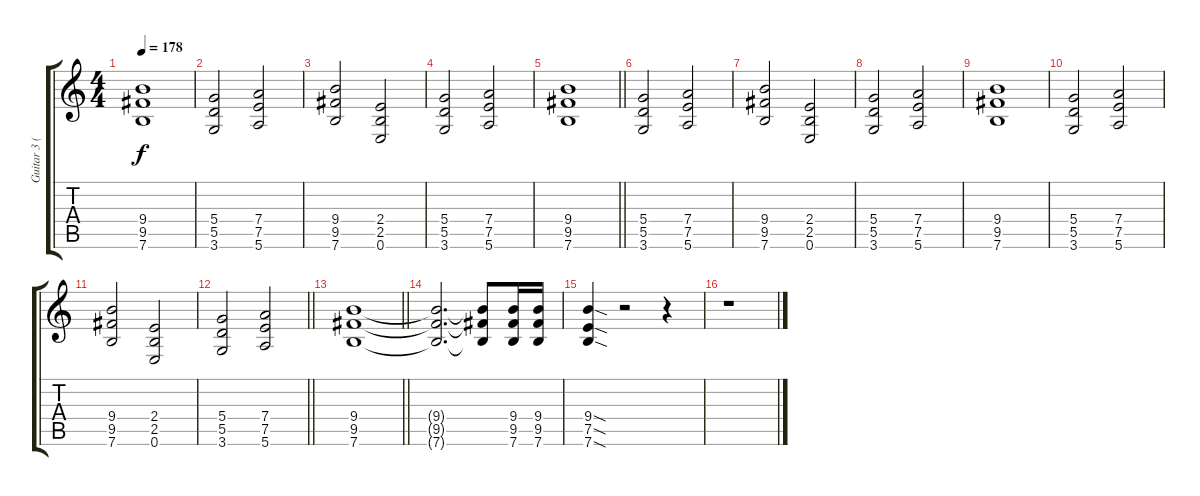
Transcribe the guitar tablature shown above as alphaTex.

\track ("Guitar 3 (Extra)" "Guitar 3 (") {instrument distortionguitar}
\staff {score tabs}
\tuning (E4 B3 G3 D3 A2 E2) {hide}
\ts (4 4)
\tempo 178
\clef g2
\ks c
(9.4 9.5 7.6).1{dy f} |
(5.4 5.5 3.6).2 (7.4 7.5 5.6).2 |
(9.4 9.5 7.6).2 (2.4 2.5 0.6).2 |
(5.4 5.5 3.6).2 (7.4 7.5 5.6).2 |
\barLineRight lightlight
(9.4 9.5 7.6).1 |
(5.4 5.5 3.6).2 (7.4 7.5 5.6).2 |
(9.4 9.5 7.6).2 (2.4 2.5 0.6).2 |
(5.4 5.5 3.6).2 (7.4 7.5 5.6).2 |
(9.4 9.5 7.6).1 |
(5.4 5.5 3.6).2 (7.4 7.5 5.6).2 |
(9.4 9.5 7.6).2 (2.4 2.5 0.6).2 |
\barLineRight lightlight
(5.4 5.5 3.6).2 (7.4 7.5 5.6).2 |
\barLineRight lightlight
(9.4 9.5 7.6).1 |
(9.4{t} 9.5{t} 7.6{t}).2{d} (9.4{t} 9.5{t} 7.6{t}).8 (9.4 9.5 7.6).16 (9.4 9.5 7.6).16 |
(9.4{sod} 7.5{sod} 7.6{sod}).4 r.2 r.4 |
r.1
